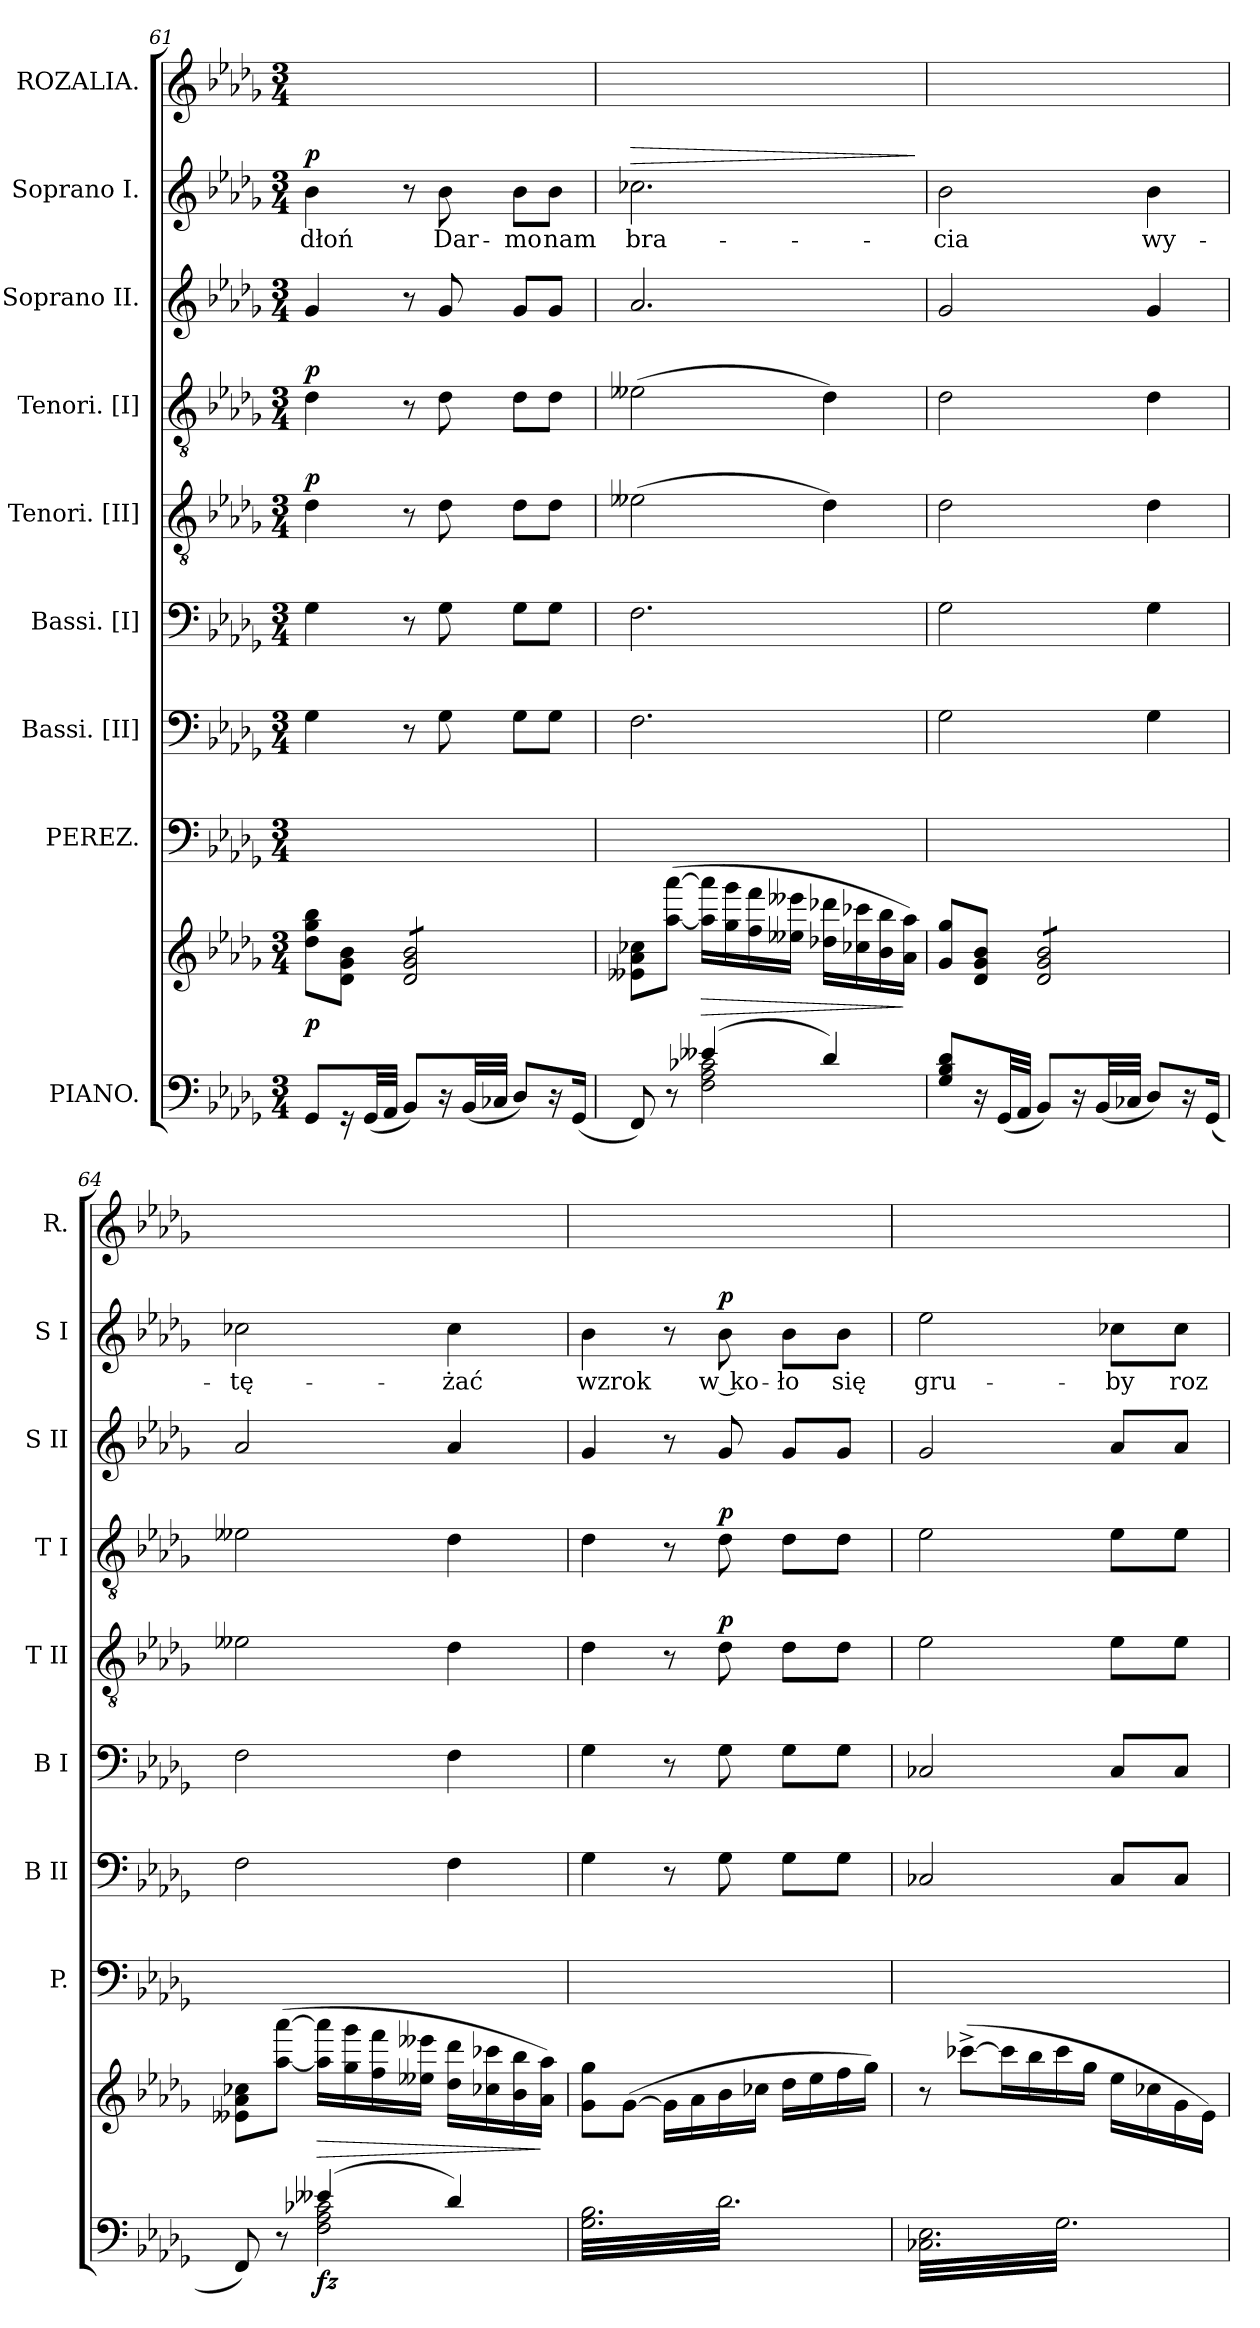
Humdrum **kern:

**kern	**kern	**dynam	**kern	**kern	**kern	**kern	**dynam	**kern	**dynam	**kern	**kern	**text	**dynam	**kern
*part9	*part9	*part9	*part8	*part7	*part6	*part5	*part5	*part4	*part4	*part3	*part2	*part2	*part2	*part1
*staff10	*staff9	*staff9/10	*staff8	*staff7	*staff6	*staff5	*staff5	*staff4	*staff4	*staff3	*staff2	*staff2	*staff2	*staff1
*I"PIANO.	*	*	*I"PEREZ.	*I"Bassi. [II]	*I"Bassi. [I]	*I"Tenori. [II]	*	*I"Tenori. [I]	*	*I"Soprano II.	*I"Soprano I.	*	*	*I"ROZALIA.
*	*	*	*I'P.	*I'B II	*I'B I	*I'T II	*	*I'T I	*	*I'S II	*I'S I	*	*	*I'R.
*clefF4	*clefG2	*	*clefF4	*clefF4	*clefF4	*clefGv2	*	*clefGv2	*	*clefG2	*clefG2	*	*	*clefG2
*k[b-e-a-d-g-]	*k[b-e-a-d-g-]	*	*k[b-e-a-d-g-]	*k[b-e-a-d-g-]	*k[b-e-a-d-g-]	*k[b-e-a-d-g-]	*	*k[b-e-a-d-g-]	*	*k[b-e-a-d-g-]	*k[b-e-a-d-g-]	*	*	*k[b-e-a-d-g-]
*b-:	*b-:	*	*b-:	*b-:	*b-:	*b-:	*	*b-:	*	*b-:	*b-:	*	*	*b-:
*M3/4	*M3/4	*	*M3/4	*M3/4	*M3/4	*M3/4	*	*M3/4	*	*M3/4	*M3/4	*	*	*M3/4
=61	=61	=61	=61	=61	=61	=61	=61	=61	=61	=61	=61	=61	=61	=61
!	!	!	!	!	!	!	!LO:DY:a	!	!LO:DY:a	!	!	!	!LO:DY:a	!
8GG-/L	8dd-\ 8gg-\ 8bb-\L	p	2.ryy	4G-\	4G-\	4d-\	p	4d-\	p	4g-/	4b-\	dłoń	p	2.ryy
16r	8d-\ 8g-\ 8b-\J	.	.	.	.	.	.	.	.	.	.	.	.	.
(<32GG-/LL	.	.	.	.	.	.	.	.	.	.	.	.	.	.
32AA-/JJJ	.	.	.	.	.	.	.	.	.	.	.	.	.	.
*	*tremolo	*	*	*	*	*	*	*	*	*	*	*	*	*
8BB-/L)	8d-/ 8g-/ 8b-/L	.	.	8r	8r	8r	.	8r	.	8r	8r	.	.	.
16r	8d-/ 8g-/ 8b-/	.	.	8G-\	8G-\	8d-\	.	8d-\	.	8g-/	8b-\	Dar-	.	.
(<32BB-/LL	.	.	.	.	.	.	.	.	.	.	.	.	.	.
32C-X/JJJ	.	.	.	.	.	.	.	.	.	.	.	.	.	.
8D-/L)	8d-/ 8g-/ 8b-/	.	.	8G-\L	8G-\L	8d-\L	.	8d-\L	.	8g-/L	8b-\L	-mo	.	.
16r	8d-/ 8g-/ 8b-/J	.	.	8G-\J	8G-\J	8d-\J	.	8d-\J	.	8g-/J	8b-\J	nam	.	.
*	*Xtremolo	*	*	*	*	*	*	*	*	*	*	*	*	*
(<16GG-/Jk	.	.	.	.	.	.	.	.	.	.	.	.	.	.
=62	=62	=62	=62	=62	=62	=62	=62	=62	=62	=62	=62	=62	=62	=62
*^	*	*	*	*	*	*	*	*	*	*	*	*	*	*
!	!	!	!	!	!	!	!	!	!	!	!	!	!	!LO:HP:a	!
8FF/)	4ryy	8e--X\ 8a-\ 8cc-X\L	.	2.ryy	2.F\	2.F\	(2e--X\	.	(2e--X\	.	2.a-/	2.cc-X\	bra-	>	2.ryy
8r	.	(>[8aa-\ [8aaa-\J	.	.	.	.	.	.	.	.	.	.	.	.	.
(>4e--X/	2F\ 2A-\ 2c-X\	16aa-]\ 16aaa-]\LL	>	.	.	.	.	.	.	.	.	.	.	.	.
.	.	16gg-\ 16ggg-\	.	.	.	.	.	.	.	.	.	.	.	.	.
.	.	16ff\ 16fff\	.	.	.	.	.	.	.	.	.	.	.	.	.
.	.	16ee--X\ 16eee--X\JJ	.	.	.	.	.	.	.	.	.	.	.	.	.
4d-/)	.	16dd-X\ 16ddd-X\LL	.	.	.	.	4d-\)	.	4d-\)	.	.	.	.	.	.
.	.	16cc-X\ 16ccc-X\	.	.	.	.	.	.	.	.	.	.	.	.	.
.	.	16b-\ 16bb-\	.	.	.	.	.	.	.	.	.	.	.	.	.
.	.	16a-\ 16aa-\JJ)	]	.	.	.	.	.	.	.	.	.	.	.	.
*v	*v	*	*	*	*	*	*	*	*	*	*	*	*	*	*
.	.	.	.	.	.	.	.	.	.	.	.	.	]	.
=63	=63	=63	=63	=63	=63	=63	=63	=63	=63	=63	=63	=63	=63	=63
8G-/ 8B-/ 8d-/L	8g-/ 8gg-/L	.	2.ryy	2G-\	2G-\	2d-\	.	2d-\	.	2g-/	2b-\	-cia	.	2.ryy
16r	8d-/ 8g-/ 8b-/J	.	.	.	.	.	.	.	.	.	.	.	.	.
(<32GG-/LL	.	.	.	.	.	.	.	.	.	.	.	.	.	.
32AA-/JJJ	.	.	.	.	.	.	.	.	.	.	.	.	.	.
*	*tremolo	*	*	*	*	*	*	*	*	*	*	*	*	*
8BB-/L)	8d-/ 8g-/ 8b-/L	.	.	.	.	.	.	.	.	.	.	.	.	.
16r	8d-/ 8g-/ 8b-/	.	.	.	.	.	.	.	.	.	.	.	.	.
(<32BB-/LL	.	.	.	.	.	.	.	.	.	.	.	.	.	.
32C-X/JJJ	.	.	.	.	.	.	.	.	.	.	.	.	.	.
8D-/L)	8d-/ 8g-/ 8b-/	.	.	4G-\	4G-\	4d-\	.	4d-\	.	4g-/	4b-\	wy-	.	.
16r	8d-/ 8g-/ 8b-/J	.	.	.	.	.	.	.	.	.	.	.	.	.
*	*Xtremolo	*	*	*	*	*	*	*	*	*	*	*	*	*
(<16GG-/Jk	.	.	.	.	.	.	.	.	.	.	.	.	.	.
=64	=64	=64	=64	=64	=64	=64	=64	=64	=64	=64	=64	=64	=64	=64
*^	*	*	*	*	*	*	*	*	*	*	*	*	*	*
8FF/)	4ryy	8e--X\ 8a-\ 8cc-X\L	.	2.ryy	2F\	2F\	2e--X\	.	2e--X\	.	2a-/	2cc-X\	-tę-	.	2.ryy
8r	.	(>[8aa-\ [8aaa-\J	.	.	.	.	.	.	.	.	.	.	.	.	.
!	!	!	!LO:DY:n=1:b=2	!	!	!	!	!	!	!	!	!	!	!	!
(>4e--X/	2F\ 2A-\ 2c-X\	16aa-]\ 16aaa-]\LL	> fz	.	.	.	.	.	.	.	.	.	.	.	.
.	.	16gg-\ 16ggg-\	.	.	.	.	.	.	.	.	.	.	.	.	.
.	.	16ff\ 16fff\	.	.	.	.	.	.	.	.	.	.	.	.	.
.	.	16ee--X\ 16eee--X\JJ	.	.	.	.	.	.	.	.	.	.	.	.	.
4d-/)	.	16dd-\ 16ddd-\LL	.	.	4F\	4F\	4d-\	.	4d-\	.	4a-/	4cc-\	-żać	.	.
.	.	16cc-X\ 16ccc-X\	.	.	.	.	.	.	.	.	.	.	.	.	.
.	.	16b-\ 16bb-\	.	.	.	.	.	.	.	.	.	.	.	.	.
.	.	16a-\ 16aa-\JJ)	]	.	.	.	.	.	.	.	.	.	.	.	.
*v	*v	*	*	*	*	*	*	*	*	*	*	*	*	*	*
=65	=65	=65	=65	=65	=65	=65	=65	=65	=65	=65	=65	=65	=65	=65
*tremolo	*	*	*	*	*	*	*	*	*	*	*	*	*	*
32G-\ 32B-\LLL	8g-\ 8gg-\L	.	2.ryy	4G-\	4G-\	4d-\	.	4d-\	.	4g-/	4b-\	wzrok	.	2.ryy
32d-\	.	.	.	.	.	.	.	.	.	.	.	.	.	.
32G-\ 32B-\	.	.	.	.	.	.	.	.	.	.	.	.	.	.
32d-\	.	.	.	.	.	.	.	.	.	.	.	.	.	.
32G-\ 32B-\	(>[8g-\J	.	.	.	.	.	.	.	.	.	.	.	.	.
32d-\	.	.	.	.	.	.	.	.	.	.	.	.	.	.
32G-\ 32B-\	.	.	.	.	.	.	.	.	.	.	.	.	.	.
32d-\	.	.	.	.	.	.	.	.	.	.	.	.	.	.
32G-\ 32B-\	16g-\LL]	.	.	8r	8r	8r	.	8r	.	8r	8r	.	.	.
32d-\	.	.	.	.	.	.	.	.	.	.	.	.	.	.
32G-\ 32B-\	16a-\	.	.	.	.	.	.	.	.	.	.	.	.	.
32d-\	.	.	.	.	.	.	.	.	.	.	.	.	.	.
!	!	!	!	!	!	!	!LO:DY:a	!	!LO:DY:a	!	!	!	!LO:DY:a	!
32G-\ 32B-\	16b-\	.	.	8G-\	8G-\	8d-\	p	8d-\	p	8g-/	8b-\	w ko-	p	.
32d-\	.	.	.	.	.	.	.	.	.	.	.	.	.	.
32G-\ 32B-\	16cc-X\JJ	.	.	.	.	.	.	.	.	.	.	.	.	.
32d-\	.	.	.	.	.	.	.	.	.	.	.	.	.	.
32G-\ 32B-\	16dd-\LL	.	.	8G-\L	8G-\L	8d-\L	.	8d-\L	.	8g-/L	8b-\L	-ło	.	.
32d-\	.	.	.	.	.	.	.	.	.	.	.	.	.	.
32G-\ 32B-\	16ee-\	.	.	.	.	.	.	.	.	.	.	.	.	.
32d-\	.	.	.	.	.	.	.	.	.	.	.	.	.	.
32G-\ 32B-\	16ff\	.	.	8G-\J	8G-\J	8d-\J	.	8d-\J	.	8g-/J	8b-\J	się	.	.
32d-\	.	.	.	.	.	.	.	.	.	.	.	.	.	.
32G-\ 32B-\	16gg-\JJ)	.	.	.	.	.	.	.	.	.	.	.	.	.
32d-\JJJ	.	.	.	.	.	.	.	.	.	.	.	.	.	.
=66	=66	=66	=66	=66	=66	=66	=66	=66	=66	=66	=66	=66	=66	=66
32C-X\ 32E-\LLL	8r	.	2.ryy	2C-X/	2C-X/	2e-\	.	2e-\	.	2g-/	2ee-\	gru-	.	2.ryy
32G-\	.	.	.	.	.	.	.	.	.	.	.	.	.	.
32C-X\ 32E-\	.	.	.	.	.	.	.	.	.	.	.	.	.	.
32G-\	.	.	.	.	.	.	.	.	.	.	.	.	.	.
32C-X\ 32E-\	(>[8ccc-X^<\L	.	.	.	.	.	.	.	.	.	.	.	.	.
32G-\	.	.	.	.	.	.	.	.	.	.	.	.	.	.
32C-X\ 32E-\	.	.	.	.	.	.	.	.	.	.	.	.	.	.
32G-\	.	.	.	.	.	.	.	.	.	.	.	.	.	.
32C-X\ 32E-\	16ccc-\L]	.	.	.	.	.	.	.	.	.	.	.	.	.
32G-\	.	.	.	.	.	.	.	.	.	.	.	.	.	.
32C-X\ 32E-\	16bb-\	.	.	.	.	.	.	.	.	.	.	.	.	.
32G-\	.	.	.	.	.	.	.	.	.	.	.	.	.	.
32C-X\ 32E-\	16ccc-\	.	.	.	.	.	.	.	.	.	.	.	.	.
32G-\	.	.	.	.	.	.	.	.	.	.	.	.	.	.
32C-X\ 32E-\	16gg-\JJ	.	.	.	.	.	.	.	.	.	.	.	.	.
32G-\	.	.	.	.	.	.	.	.	.	.	.	.	.	.
32C-X\ 32E-\	16ee-\LL	.	.	8C-/L	8C-/L	8e-\L	.	8e-\L	.	8a-/L	8cc-X\L	-by	.	.
32G-\	.	.	.	.	.	.	.	.	.	.	.	.	.	.
32C-X\ 32E-\	16cc-X\	.	.	.	.	.	.	.	.	.	.	.	.	.
32G-\	.	.	.	.	.	.	.	.	.	.	.	.	.	.
32C-X\ 32E-\	16g-\	.	.	8C-/J	8C-/J	8e-\J	.	8e-\J	.	8a-/J	8cc-\J	roz-	.	.
32G-\	.	.	.	.	.	.	.	.	.	.	.	.	.	.
32C-X\ 32E-\	16e-\JJ)	.	.	.	.	.	.	.	.	.	.	.	.	.
32G-\JJJ	.	.	.	.	.	.	.	.	.	.	.	.	.	.
*Xtremolo	*	*	*	*	*	*	*	*	*	*	*	*	*	*
.	.	.	.	.	.	.	.	.	.	.	.	.	.	.
.	.	.	.	.	.	.	.	.	.	.	.	.	.	.
.	.	.	.	.	.	.	.	.	.	.	.	.	.	.
.	.	.	.	.	.	.	.	.	.	.	.	.	.	.
.	.	.	.	.	.	.	.	.	.	.	.	.	.	.
.	.	.	.	.	.	.	.	.	.	.	.	.	.	.
.	.	.	.	.	.	.	.	.	.	.	.	.	.	.
.	.	.	.	.	.	.	.	.	.	.	.	.	.	.
.	.	.	.	.	.	.	.	.	.	.	.	.	.	.
.	.	.	.	.	.	.	.	.	.	.	.	.	.	.
.	.	.	.	.	.	.	.	.	.	.	.	.	.	.
.	.	.	.	.	.	.	.	.	.	.	.	.	.	.
=	=	=	=	=	=	=	=	=	=	=	=	=	=	=
*-	*-	*-	*-	*-	*-	*-	*-	*-	*-	*-	*-	*-	*-	*-
